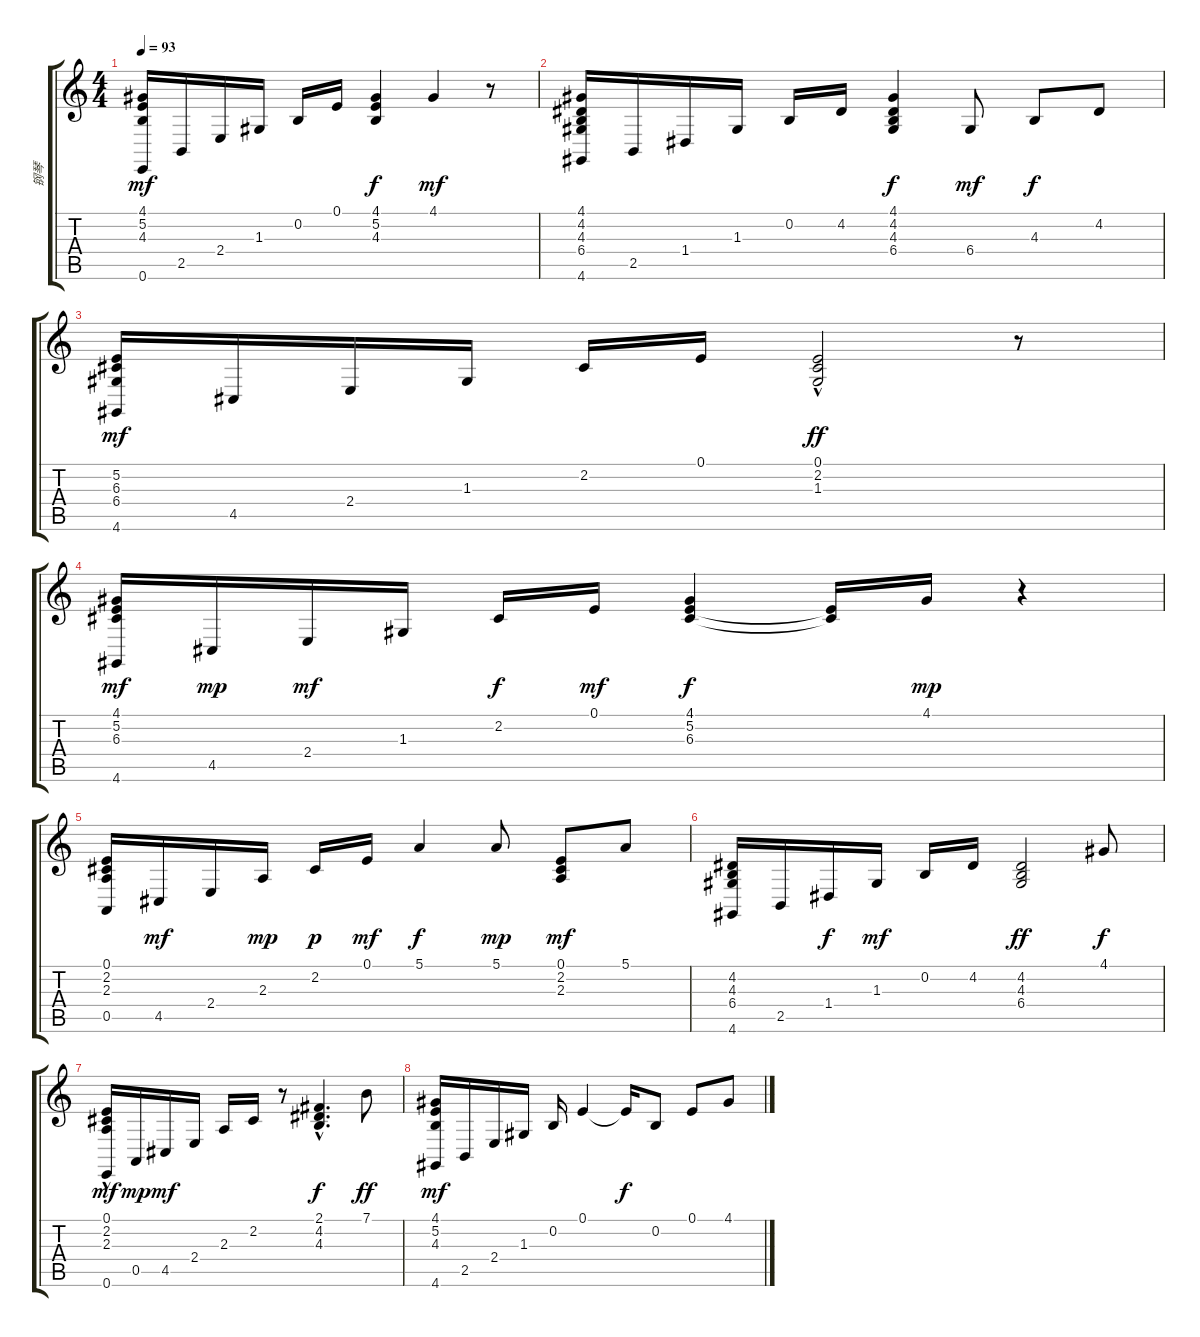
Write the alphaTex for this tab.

\track ("钢琴" "钢琴") {instrument electricgrandpiano}
\staff {score tabs}
\tuning (E4 B3 G3 D3 A2 E2) {hide}
\ts (4 4)
\tempo 93
\clef g2
\ks c
(4.1 5.2 4.3 0.6).16{dy mf} 2.5.16 2.4.16 1.3.16 0.2.16 0.1.16 (4.1 5.2 4.3).4{dy f} 4.1.4{dy mf} r.8 |
(4.1 4.2 4.3 6.4 4.6).16 2.5.16 1.4.16 1.3.16 0.2.16 4.2.16 (4.1 4.2 4.3 6.4).4{dy f} 6.4.8{dy mf} 4.3.8{dy f} 4.2.8 |
(5.2 6.3 6.4 4.6).16{dy mf} 4.5.16 2.4.16 1.3.16 2.2.16 0.1.16 (0.1 2.2{hac} 1.3{hac}).2{dy ff} r.8 |
(4.1 5.2 6.3 4.6).16{dy mf} 4.5.16{dy mp} 2.4.16{dy mf} 1.3.16 2.2.16{dy f} 0.1.16{dy mf} (4.1 5.2 6.3).4{dy f} (5.2{t} 6.3{t}).16 4.1.16{dy mp} r.4 |
(0.1 2.2 2.3 0.5).16 4.5.16{dy mf} 2.4.16 2.3.16{dy mp} 2.2.16{dy p} 0.1.16{dy mf} 5.1.4{dy f} 5.1.8{dy mp} (0.1 2.2 2.3).8{dy mf} 5.1.8 |
(4.2 4.3 6.4 4.6).16 2.5.16 1.4.16{dy f} 1.3.16{dy mf} 0.2.16 4.2.16 (4.2 4.3 6.4).2{dy ff} 4.1.8{dy f} |
(0.1{hac} 2.2 2.3 0.6).16{dy mf} 0.5.16{dy mp} 4.5.16{dy mf} 2.4.16 2.3.16 2.2.16 r.8 (2.1{hac} 4.2{hac} 4.3{hac}).4{d dy f} 7.1.8{dy ff} |
(4.1 5.2 4.3 4.6).16{dy mf} 2.5.16 2.4.16 1.3.16 0.2.16 0.1.4 0.1{t}.16{dy f} 0.2.8 0.1.8 4.1.8
